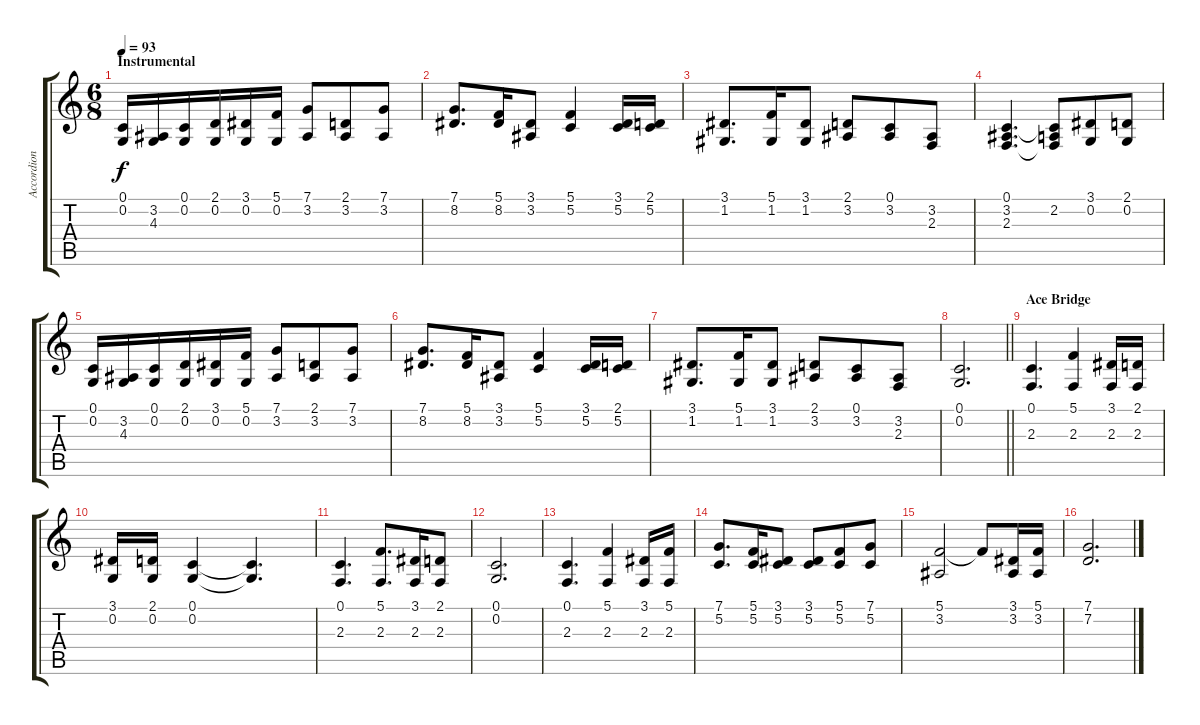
\track ("Accordion" "Accordion") {instrument accordion}
\staff {score tabs}
\tuning (C4 G3 Eb3 Bb2 F2 C2) {hide}
\ts (6 8)
\section ("" "Instrumental")
\tempo 93
\clef g2
\ks c
(0.1 0.2).16{dy f} (3.2 4.3).16 (0.1 0.2).16 (2.1 0.2).16 (3.1 0.2).16 (5.1 0.2).16 (7.1 3.2).8 (2.1 3.2).8 (7.1 3.2).8 |
(7.1 8.2).8{d} (5.1 8.2).16 (3.1 3.2).8 (5.1 5.2).4 (3.1 5.2).16 (2.1 5.2).16 |
(3.1 1.2).8{d} (5.1 1.2).16 (3.1 1.2).8 (2.1 3.2).8 (0.1 3.2).8 (3.2 2.3).8 |
(0.1 3.2 2.3).4{d} (0.1{t} 2.2 2.3{t}).8 (3.1 0.2).8 (2.1 0.2).8 |
(0.1 0.2).16 (3.2 4.3).16 (0.1 0.2).16 (2.1 0.2).16 (3.1 0.2).16 (5.1 0.2).16 (7.1 3.2).8 (2.1 3.2).8 (7.1 3.2).8 |
(7.1 8.2).8{d} (5.1 8.2).16 (3.1 3.2).8 (5.1 5.2).4 (3.1 5.2).16 (2.1 5.2).16 |
(3.1 1.2).8{d} (5.1 1.2).16 (3.1 1.2).8 (2.1 3.2).8 (0.1 3.2).8 (3.2 2.3).8 |
\barLineRight lightlight
(0.1 0.2).2{d} |
\section ("" "Ace Bridge")
(0.1 2.3).4{d} (5.1 2.3).4 (3.1 2.3).16 (2.1 2.3).16 |
(3.1 0.2).16 (2.1 0.2).16 (0.1 0.2).4 (0.1{t} 0.2{t}).4{d} |
(0.1 2.3).4{d} (5.1 2.3).8{d} (3.1 2.3).16 (2.1 2.3).8 |
(0.1 0.2).2{d} |
(0.1 2.3).4{d} (5.1 2.3).4 (3.1 2.3).16 (5.1 2.3).16 |
(7.1 5.2).8{d} (5.1 5.2).16 (3.1 5.2).8 (3.1 5.2).8 (5.1 5.2).8 (7.1 5.2).8 |
(5.1 3.2).2 5.1{t}.8 (3.1 3.2).16 (5.1 3.2).16 |
(7.1 7.2).2{d}
